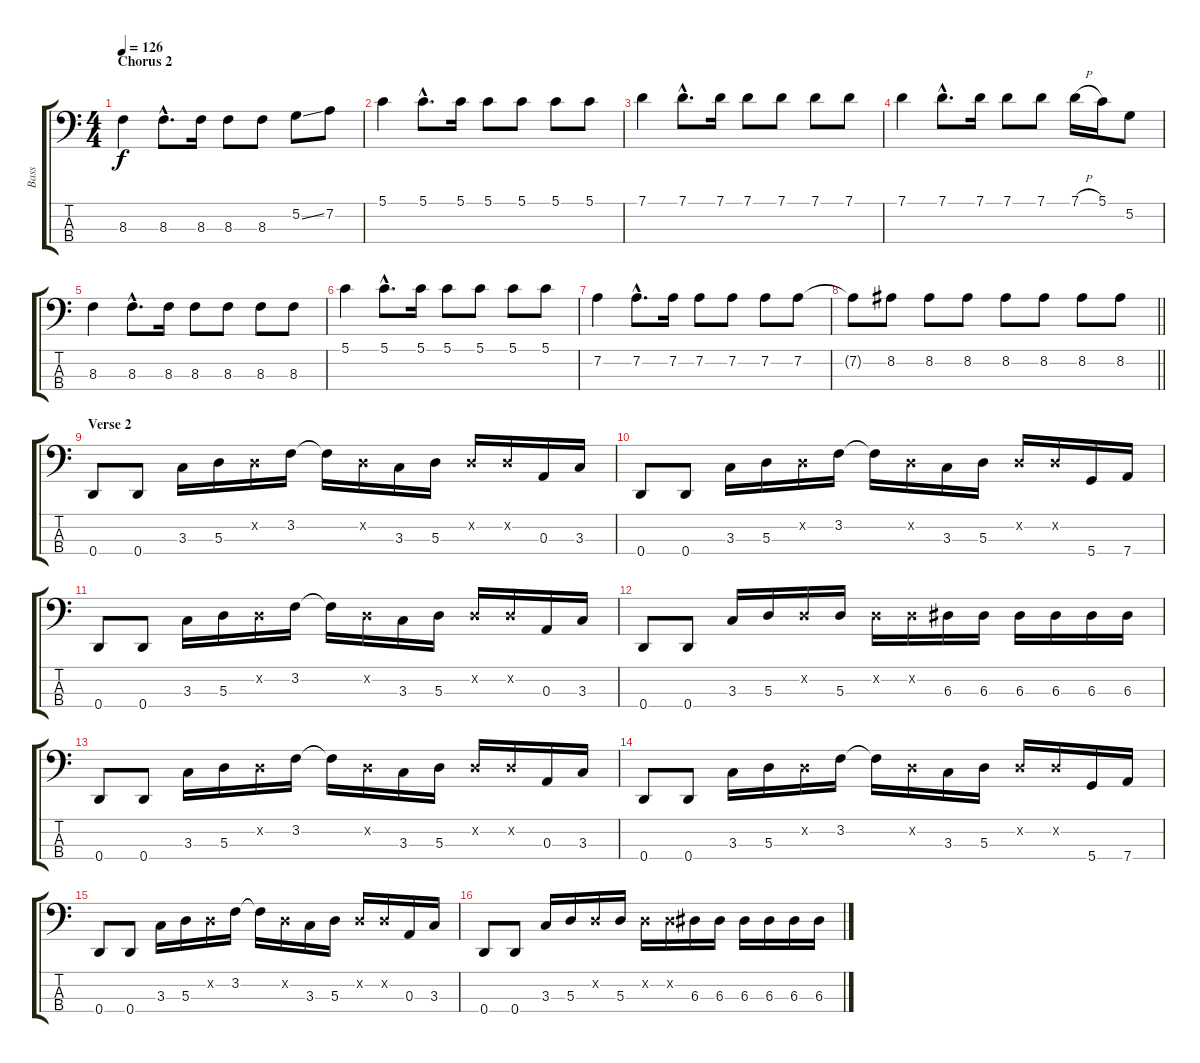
\track ("Bass" "Bass") {instrument electricbassfinger}
\staff {score tabs}
\tuning (G2 D2 A1 D1) {hide}
\ts (4 4)
\section ("" "Chorus 2")
\tempo 126
\clef f4
\ks c
8.3.4{dy f} 8.3{hac}.8{d} 8.3.16 8.3.8 8.3.8 5.2{ss}.8 7.2.8 |
5.1.4 5.1{hac}.8{d} 5.1.16 5.1.8 5.1.8 5.1.8 5.1.8 |
7.1.4 7.1{hac}.8{d} 7.1.16 7.1.8 7.1.8 7.1.8 7.1.8 |
7.1.4 7.1{hac}.8{d} 7.1.16 7.1.8 7.1.8 7.1{h}.16 5.1.16 5.2.8 |
8.3.4 8.3{hac}.8{d} 8.3.16 8.3.8 8.3.8 8.3.8 8.3.8 |
5.1.4 5.1{hac}.8{d} 5.1.16 5.1.8 5.1.8 5.1.8 5.1.8 |
7.2.4 7.2{hac}.8{d} 7.2.16 7.2.8 7.2.8 7.2.8 7.2.8 |
\barLineRight lightlight
7.2{t}.8 8.2.8 8.2.8 8.2.8 8.2.8 8.2.8 8.2.8 8.2.8 |
\section ("" "Verse 2")
0.4.8 0.4.8 3.3.16 5.3.16 0.2{x}.16 3.2.16 3.2{t}.16 0.2{x}.16 3.3.16 5.3.16 0.2{x}.16 0.2{x}.16 0.3.16 3.3.16 |
0.4.8 0.4.8 3.3.16 5.3.16 0.2{x}.16 3.2.16 3.2{t}.16 0.2{x}.16 3.3.16 5.3.16 0.2{x}.16 0.2{x}.16 5.4.16 7.4.16 |
0.4.8 0.4.8 3.3.16 5.3.16 0.2{x}.16 3.2.16 3.2{t}.16 0.2{x}.16 3.3.16 5.3.16 0.2{x}.16 0.2{x}.16 0.3.16 3.3.16 |
0.4.8 0.4.8 3.3.16 5.3.16 0.2{x}.16 5.3.16 0.2{x}.16 0.2{x}.16 6.3.16 6.3.16 6.3.16 6.3.16 6.3.16 6.3.16 |
0.4.8 0.4.8 3.3.16 5.3.16 0.2{x}.16 3.2.16 3.2{t}.16 0.2{x}.16 3.3.16 5.3.16 0.2{x}.16 0.2{x}.16 0.3.16 3.3.16 |
0.4.8 0.4.8 3.3.16 5.3.16 0.2{x}.16 3.2.16 3.2{t}.16 0.2{x}.16 3.3.16 5.3.16 0.2{x}.16 0.2{x}.16 5.4.16 7.4.16 |
0.4.8 0.4.8 3.3.16 5.3.16 0.2{x}.16 3.2.16 3.2{t}.16 0.2{x}.16 3.3.16 5.3.16 0.2{x}.16 0.2{x}.16 0.3.16 3.3.16 |
0.4.8 0.4.8 3.3.16 5.3.16 0.2{x}.16 5.3.16 0.2{x}.16 0.2{x}.16 6.3.16 6.3.16 6.3.16 6.3.16 6.3.16 6.3.16
